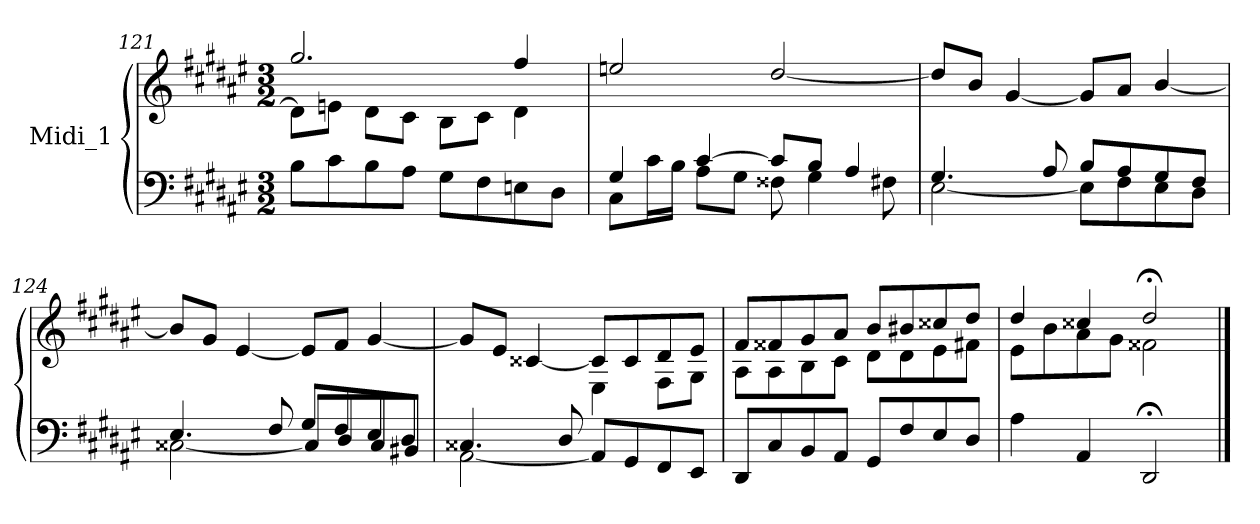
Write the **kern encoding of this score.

**kern	**kern
*part1	*part1
*staff2	*staff1
*I"Midi_1	*
*clefF4	*clefG2
*k[f#c#g#d#a#e#]	*k[f#c#g#d#a#e#]
*F#:	*F#:
*M3/2	*M3/2
=121	=121
*	*^
8B\L	2.gg#/	8d#\L]
8c#\	.	8en\J
8B\	.	8d#\L
8A#\J	.	8c#\J
8G#\L	.	8B\L
8F#\	.	8c#\J
8En\	4ff#/	4d#\
8D#\J	.	.
*	*v	*v
=122	=122
*^	*
4G#/	8C#\L	2een/
.	16c#\L	.
.	16B\JJ	.
[4c#/	8A#\L	.
.	8G#\J	.
8c#/L]	8F##X\	[2dd#/
8B/J	4G#\	.
4A#/	.	.
.	8F#X\	.
!!LO:LB:g=z
=123	=123	=123
4.G#/	[2E#\	8dd#/L]
.	.	8b/J
.	.	[4g#/
8A#/	.	.
8B/L	8E#\L]	8g#/L]
8A#/	8F#\	8a#/J
8G#/	8E#\	[4b/
8F#/J	8D#\J	.
=124	=124	=124
4.E#/	[2C##X\	8b/L]
.	.	8g#/J
.	.	[4e#/
8F#/	.	.
8G#/L	8C##/L]	8e#/L]
8F#/	8D#/	8f#/J
8E#/	8C##/	[4g#/
8D#/J	8BB#X/J	.
=125	=125	=125
*	*	*^
4.C##X/	[2AA#\	8g#/L]	2ryy
.	.	8e#/J	.
.	.	[4c##X/	.
8D#/	.	.	.
2ryy	8AA#/L]	8c##/L]	4E#\
.	8GG#/	8c##/	.
.	8FF#/	8d#/	8F#\L
.	8EE#/J	8e#/J	8G#\J
*v	*v	*	*
=126	=126	=126
8DD#/L	8f#/L	8A#\L
8C#/	8f##X/	8A#\
8BB/	8g#/	8B\
8AA#/J	8a#/J	8c#\J
8GG#/L	8b/L	8d#\L
8F#/	8b#X/	8d#\
8E#/	8cc##X/	8e#\
8D#/J	8dd#/J	8f#X\J
!!LO:PB:g=z	!!
=127	=127	=127
4A#\	4dd#/	8e#\L
.	.	8b\
4AA#/	4cc##X/	8a#\
.	.	8g#\J
2DD#;/	2dd#;</	2f##X\
*	*v	*v
==	==
*-	*-
